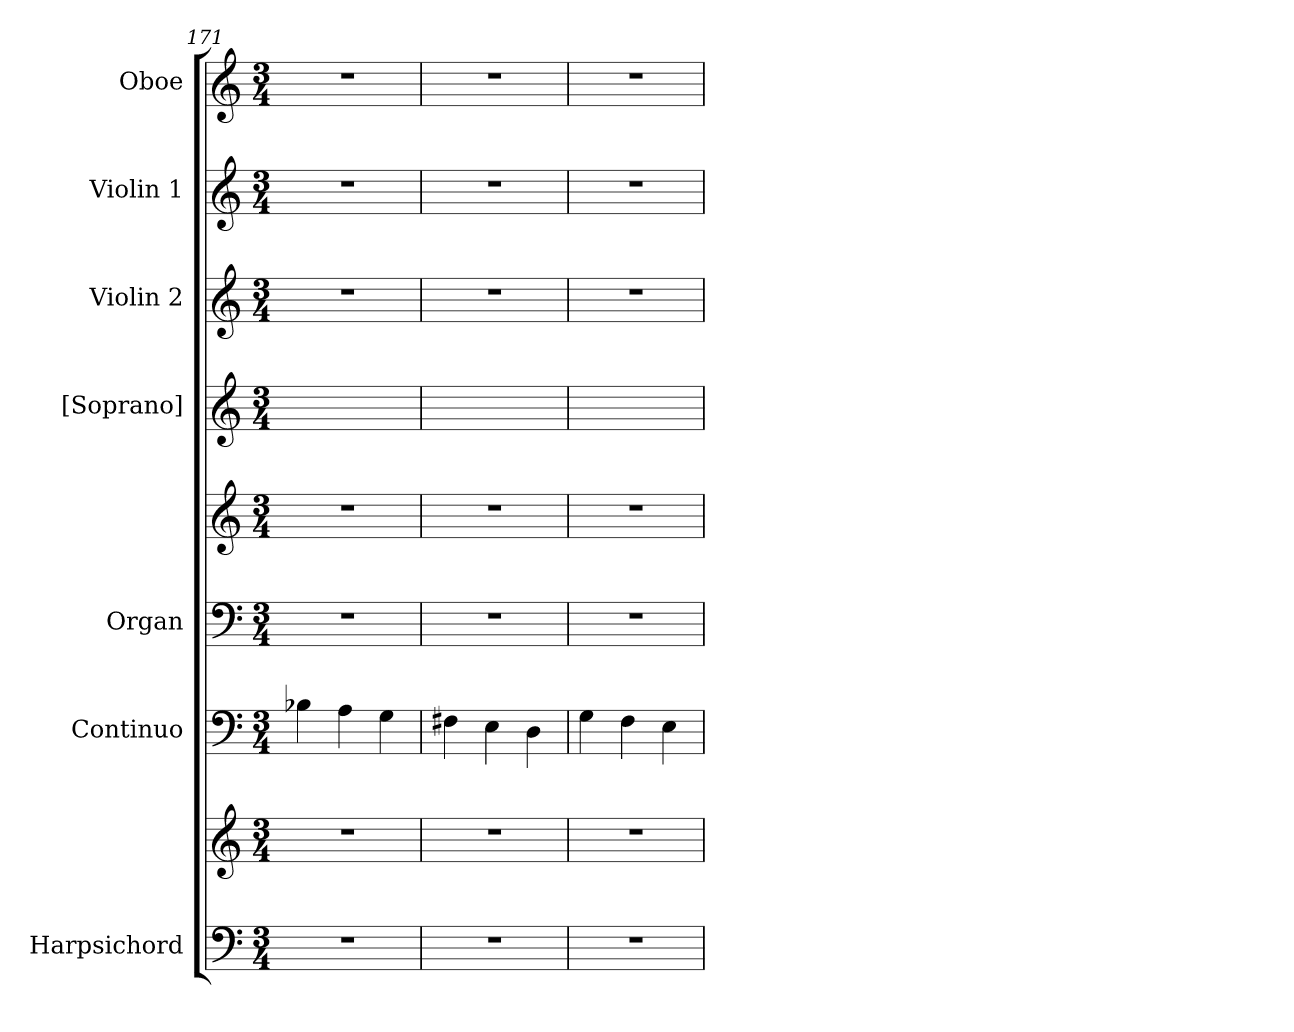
**kern	**kern	**kern	**kern	**kern	**kern	**kern	**kern	**kern
*part7	*part7	*part6	*part5	*part5	*part4	*part3	*part2	*part1
*staff9	*staff8	*staff7	*staff6	*staff5	*staff4	*staff3	*staff2	*staff1
*I"Harpsichord	*	*I"Continuo	*I"Organ	*	*I"[Soprano]	*I"Violin 2	*I"Violin 1	*I"Oboe
*	*	*I'Cont.	*I'Org.	*	*I'S.	*I'Vln. 2	*I'Vln. 1	*I'Ob.
*clefF4	*clefG2	*clefF4	*clefF4	*clefG2	*clefG2	*clefG2	*clefG2	*clefG2
*k[]	*k[]	*k[]	*k[]	*k[]	*k[]	*k[]	*k[]	*k[]
*C:	*C:	*C:	*C:	*C:	*C:	*C:	*C:	*C:
*M3/4	*M3/4	*M3/4	*M3/4	*M3/4	*M3/4	*M3/4	*M3/4	*M3/4
=171	=171	=171	=171	=171	=171	=171	=171	=171
!LO:N:vis=1	!LO:N:vis=1	!	!LO:N:vis=1	!LO:N:vis=1	!LO:N:vis=1	!LO:N:vis=1	!LO:N:vis=1	!LO:N:vis=1
2.r	2.r	4B-Xi\	2.r	2.r	2.ryy	2.r	2.r	2.r
.	.	4Ai\	.	.	.	.	.	.
.	.	4Gi\	.	.	.	.	.	.
=172	=172	=172	=172	=172	=172	=172	=172	=172
!LO:N:vis=1	!LO:N:vis=1	!	!LO:N:vis=1	!LO:N:vis=1	!LO:N:vis=1	!LO:N:vis=1	!LO:N:vis=1	!LO:N:vis=1
2.r	2.r	4F#Xi\	2.r	2.r	2.ryy	2.r	2.r	2.r
.	.	4Ei\	.	.	.	.	.	.
.	.	4Di\	.	.	.	.	.	.
=173	=173	=173	=173	=173	=173	=173	=173	=173
!LO:N:vis=1	!LO:N:vis=1	!	!LO:N:vis=1	!LO:N:vis=1	!LO:N:vis=1	!LO:N:vis=1	!LO:N:vis=1	!LO:N:vis=1
2.r	2.r	4Gi\	2.r	2.r	2.ryy	2.r	2.r	2.r
.	.	4Fi\	.	.	.	.	.	.
.	.	4Ei\	.	.	.	.	.	.
=	=	=	=	=	=	=	=	=
*-	*-	*-	*-	*-	*-	*-	*-	*-
